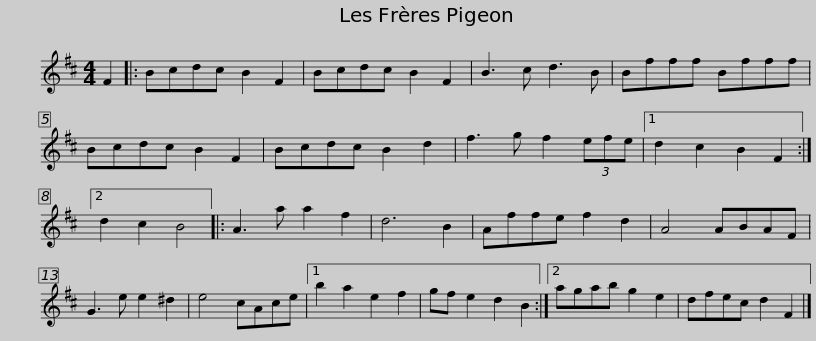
X:1
L:1/8
M:4/4
I:linebreak $
K:Bmin
V:1 treble
V:1
 F2 |: Bcdc B2 F2 | Bcdc B2 F2 | B3 c d3 B | Bfff Bfff | %5
 Bcdc B2 F2 | Bcdc B2 d2 |$ f3 g f2 (3efe |1 d2 c2 B2 F2 :|2 d2 c2 B4 |: %10
 A3 a a2 f2 | d6 B2 | Affe f2 d2 | A4 ABAF | G3 e e2 ^d2 |$ %15
 e4 cAce |1 b2 a2 e2 f2 | gf e2 d2 B2 :|2 agab g2 e2 | dfec d2 F2 |] %20
